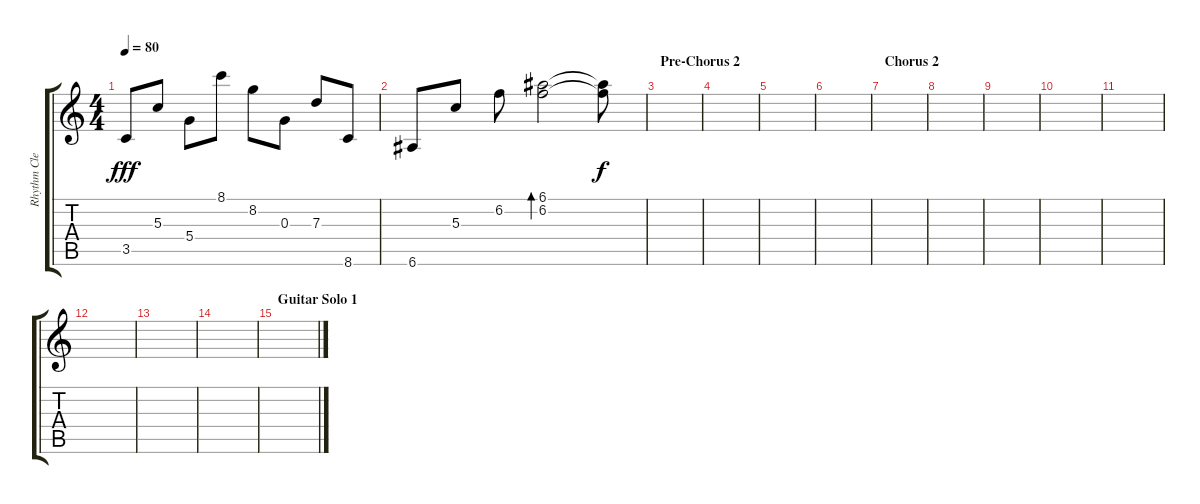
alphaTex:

\track ("Rhythm Clean" "Rhythm Cle") {instrument electricguitarjazz}
\staff {score tabs}
\tuning (E4 B3 G3 D3 A2 E2) {hide}
\ts (4 4)
\tempo 80
\clef g2
\ks c
3.5.8{dy fff} 5.3.8 5.4.8 8.1.8 8.2.8 0.3.8 7.3.8 8.6.8 |
6.6.8 5.3.8 6.2.8 (6.1 6.2).2{bd 240} (6.1{t} 6.2{t}).8{dy f} |
\section ("" "Pre-Chorus 2")
|
|
|
|
\section ("" "Chorus 2")
|
|
|
|
|
|
|
|
\section ("" "Guitar Solo 1")
